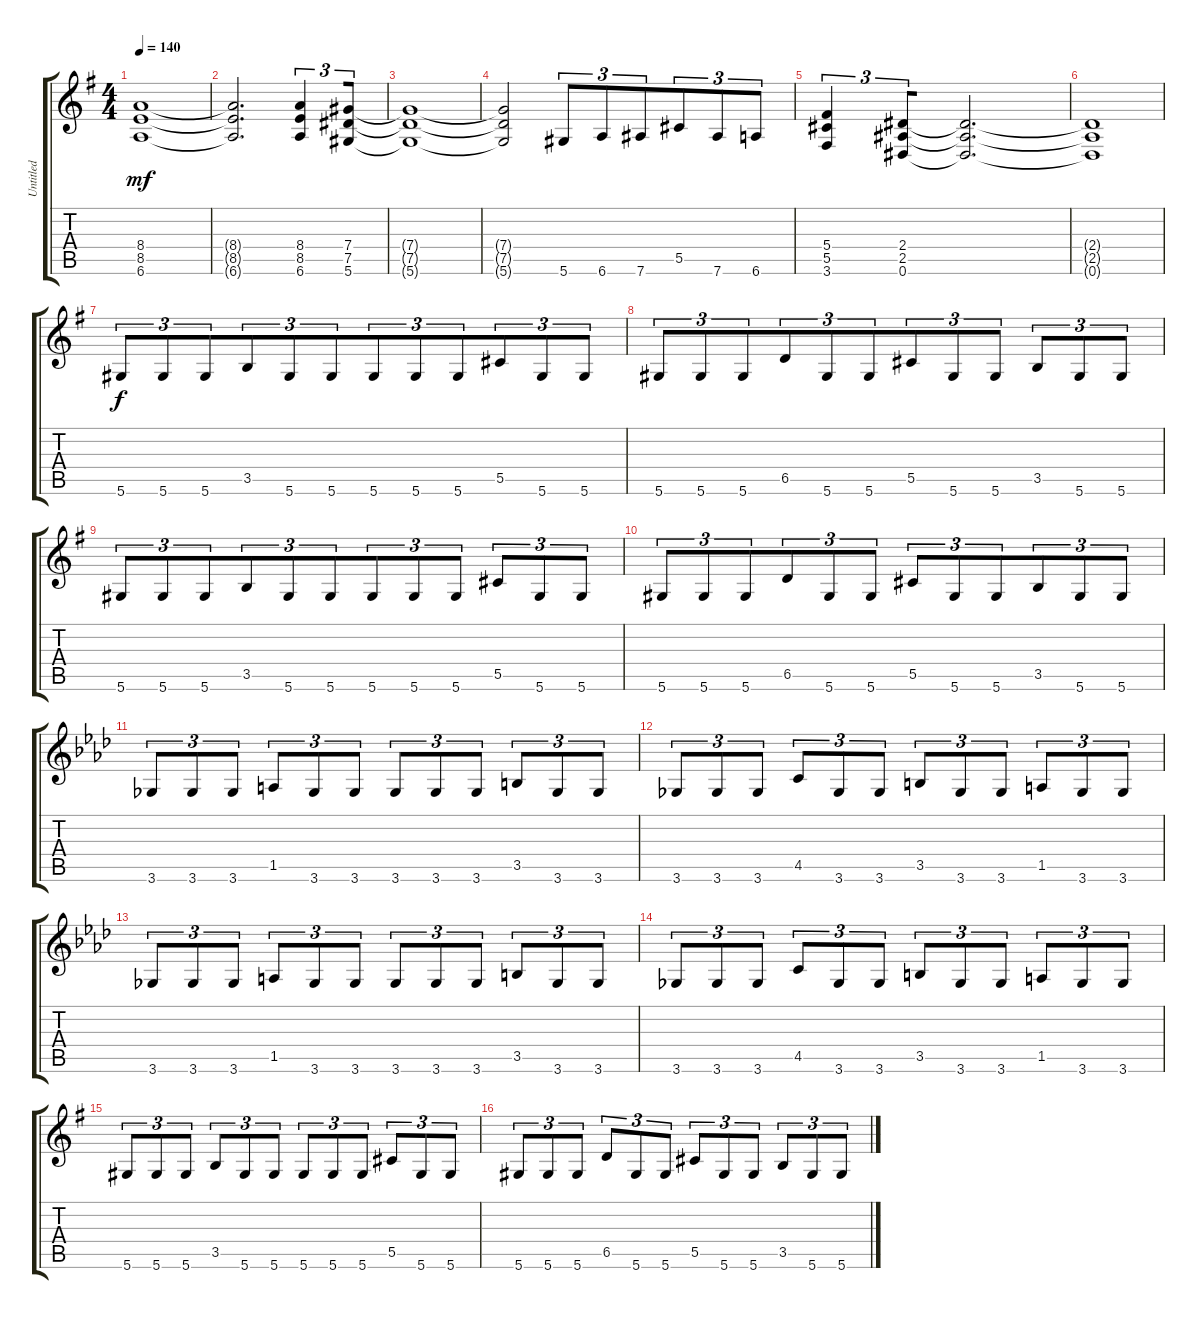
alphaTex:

\track ("Untitled" "Untitled") {instrument distortionguitar}
\staff {score tabs}
\tuning (Eb4 Bb3 Gb3 Db3 Ab2 Eb2) {hide}
\ts (4 4)
\tempo 140
\clef g2
\ks g
(8.4{t} 8.5{t} 6.6{t}).1{dy mf} |
(8.4{t} 8.5{t} 6.6{t}).2{d beam merge} (8.4 8.5 6.6).4{tu (3 2) beam merge} (7.4 7.5 5.6).8{tu (3 2)} |
(7.4{t} 7.5{t} 5.6{t}).1 |
(7.4{t} 7.5{t} 5.6{t}).2{beam merge} 5.6.8{tu (3 2)} 6.6.8{tu (3 2) beam merge} 7.6.8{tu (3 2) beam merge} 5.5.8{tu (3 2) beam merge} 7.6.8{tu (3 2) beam merge} 6.6.8{tu (3 2)} |
(5.4 5.5 3.6).4{tu (3 2) beam merge} (2.4 2.5 0.6).8{tu (3 2) beam merge} (2.4{t} 2.5{t} 0.6{t}).2{d} |
(2.4{t} 2.5{t} 0.6{t}).1 |
5.6.8{tu (3 2) dy f beam merge} 5.6.8{tu (3 2) beam merge} 5.6.8{tu (3 2) beam merge} 3.5.8{tu (3 2) beam merge} 5.6.8{tu (3 2) beam merge} 5.6.8{tu (3 2) beam merge} 5.6.8{tu (3 2) beam merge} 5.6.8{tu (3 2) beam merge} 5.6.8{tu (3 2) beam merge} 5.5.8{tu (3 2) beam merge} 5.6.8{tu (3 2) beam merge} 5.6.8{tu (3 2)} |
5.6.8{tu (3 2) beam merge} 5.6.8{tu (3 2)} 5.6.8{tu (3 2) beam merge} 6.5.8{tu (3 2) beam merge} 5.6.8{tu (3 2) beam merge} 5.6.8{tu (3 2) beam merge} 5.5.8{tu (3 2)} 5.6.8{tu (3 2) beam merge} 5.6.8{tu (3 2)} 3.5.8{tu (3 2) beam merge} 5.6.8{tu (3 2) beam merge} 5.6.8{tu (3 2)} |
5.6.8{tu (3 2) beam merge} 5.6.8{tu (3 2) beam merge} 5.6.8{tu (3 2) beam merge} 3.5.8{tu (3 2)} 5.6.8{tu (3 2) beam merge} 5.6.8{tu (3 2) beam merge} 5.6.8{tu (3 2) beam merge} 5.6.8{tu (3 2)} 5.6.8{tu (3 2)} 5.5.8{tu (3 2)} 5.6.8{tu (3 2) beam merge} 5.6.8{tu (3 2)} |
5.6.8{tu (3 2)} 5.6.8{tu (3 2)} 5.6.8{tu (3 2) beam merge} 6.5.8{tu (3 2) beam merge} 5.6.8{tu (3 2)} 5.6.8{tu (3 2)} 5.5.8{tu (3 2)} 5.6.8{tu (3 2)} 5.6.8{tu (3 2) beam merge} 3.5.8{tu (3 2)} 5.6.8{tu (3 2) beam merge} 5.6.8{tu (3 2)} |
\ks ab
3.6.8{tu (3 2) beam merge} 3.6.8{tu (3 2)} 3.6.8{tu (3 2)} 1.5.8{tu (3 2)} 3.6.8{tu (3 2)} 3.6.8{tu (3 2)} 3.6.8{tu (3 2)} 3.6.8{tu (3 2)} 3.6.8{tu (3 2)} 3.5.8{tu (3 2)} 3.6.8{tu (3 2)} 3.6.8{tu (3 2)} |
3.6.8{tu (3 2)} 3.6.8{tu (3 2)} 3.6.8{tu (3 2)} 4.5.8{tu (3 2)} 3.6.8{tu (3 2)} 3.6.8{tu (3 2)} 3.5.8{tu (3 2) beam merge} 3.6.8{tu (3 2)} 3.6.8{tu (3 2)} 1.5.8{tu (3 2)} 3.6.8{tu (3 2)} 3.6.8{tu (3 2)} |
3.6.8{tu (3 2)} 3.6.8{tu (3 2)} 3.6.8{tu (3 2)} 1.5.8{tu (3 2)} 3.6.8{tu (3 2)} 3.6.8{tu (3 2)} 3.6.8{tu (3 2)} 3.6.8{tu (3 2)} 3.6.8{tu (3 2)} 3.5.8{tu (3 2)} 3.6.8{tu (3 2)} 3.6.8{tu (3 2)} |
3.6.8{tu (3 2)} 3.6.8{tu (3 2)} 3.6.8{tu (3 2)} 4.5.8{tu (3 2)} 3.6.8{tu (3 2)} 3.6.8{tu (3 2)} 3.5.8{tu (3 2)} 3.6.8{tu (3 2)} 3.6.8{tu (3 2)} 1.5.8{tu (3 2)} 3.6.8{tu (3 2)} 3.6.8{tu (3 2)} |
\ks g
5.6.8{tu (3 2) beam merge} 5.6.8{tu (3 2) beam merge} 5.6.8{tu (3 2)} 3.5.8{tu (3 2) beam merge} 5.6.8{tu (3 2)} 5.6.8{tu (3 2)} 5.6.8{tu (3 2)} 5.6.8{tu (3 2) beam merge} 5.6.8{tu (3 2)} 5.5.8{tu (3 2)} 5.6.8{tu (3 2) beam merge} 5.6.8{tu (3 2)} |
5.6.8{tu (3 2) beam merge} 5.6.8{tu (3 2) beam merge} 5.6.8{tu (3 2)} 6.5.8{tu (3 2)} 5.6.8{tu (3 2) beam merge} 5.6.8{tu (3 2)} 5.5.8{tu (3 2)} 5.6.8{tu (3 2)} 5.6.8{tu (3 2)} 3.5.8{tu (3 2)} 5.6.8{tu (3 2)} 5.6.8{tu (3 2)}
